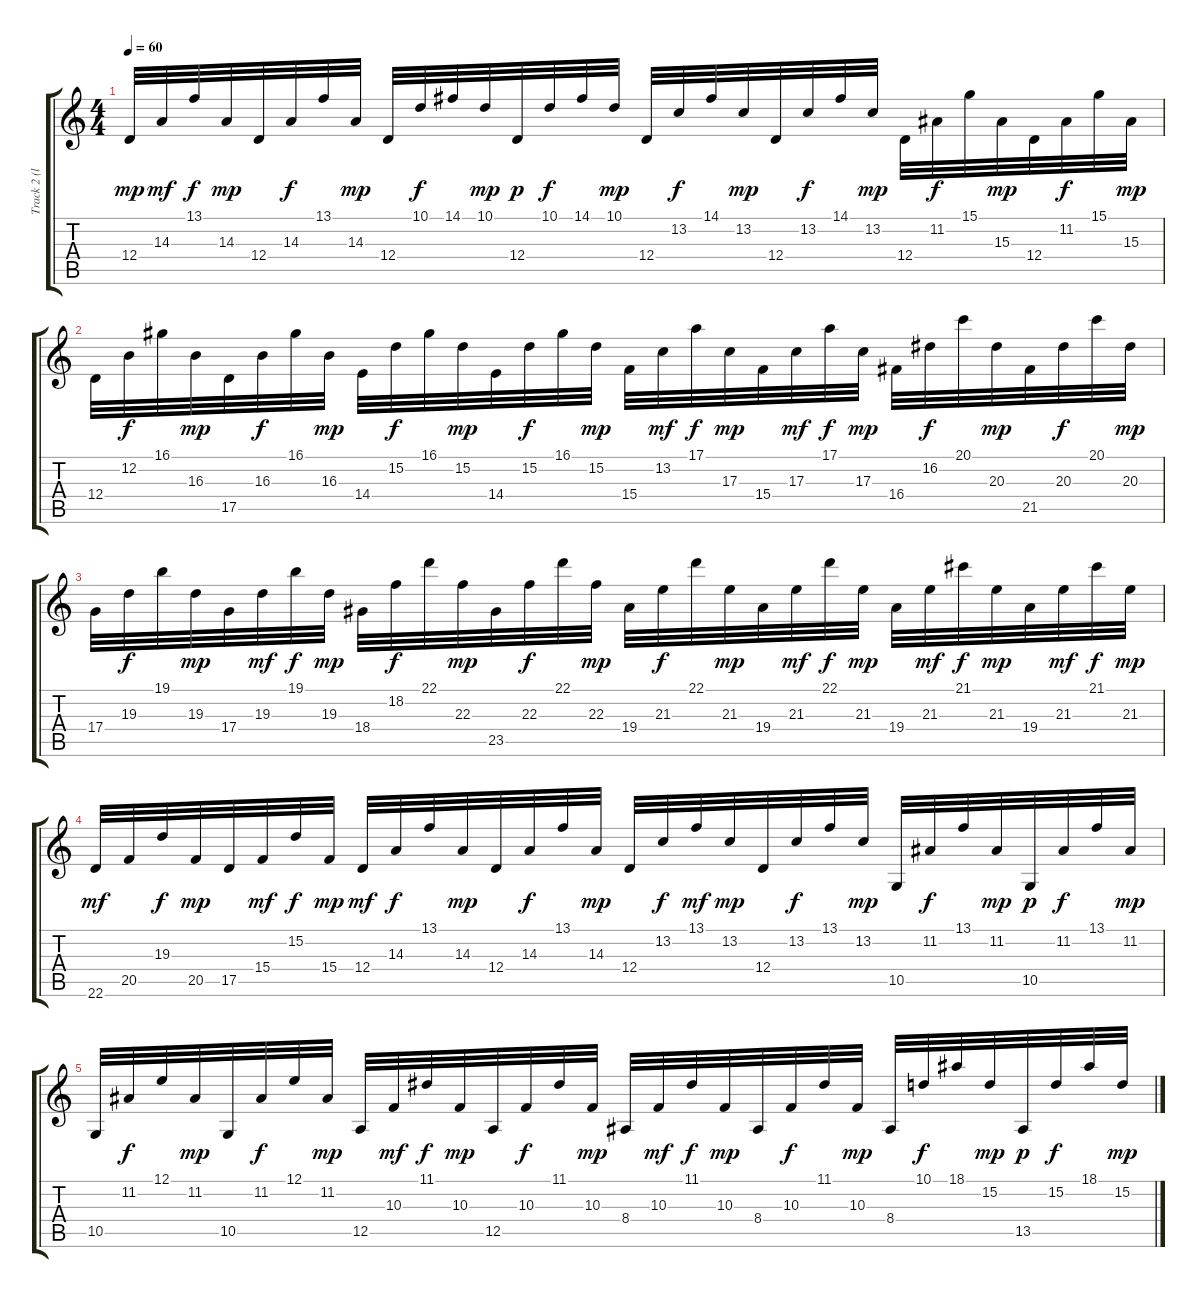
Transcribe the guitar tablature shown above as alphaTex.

\track ("Track 2 (listen)" "Track 2 (l") {instrument violin}
\staff {score tabs}
\tuning (E4 B3 G3 D3 A2 E2) {hide}
\ts (4 4)
\tempo 60
\clef g2
\ks c
12.4.32{dy mp} 14.3.32{dy mf} 13.1.32{dy f} 14.3.32{dy mp} 12.4.32 14.3.32{dy f} 13.1.32 14.3.32{dy mp} 12.4.32 10.1.32{dy f} 14.1.32 10.1.32{dy mp} 12.4.32{dy p} 10.1.32{dy f} 14.1.32 10.1.32{dy mp} 12.4.32 13.2.32{dy f} 14.1.32 13.2.32{dy mp} 12.4.32 13.2.32{dy f} 14.1.32 13.2.32{dy mp} 12.4.32 11.2.32{dy f} 15.1.32 15.3.32{dy mp} 12.4.32 11.2.32{dy f} 15.1.32 15.3.32{dy mp} |
12.4.32 12.2.32{dy f} 16.1.32 16.3.32{dy mp} 17.5.32 16.3.32{dy f} 16.1.32 16.3.32{dy mp} 14.4.32 15.2.32{dy f} 16.1.32 15.2.32{dy mp} 14.4.32 15.2.32{dy f} 16.1.32 15.2.32{dy mp} 15.4.32 13.2.32{dy mf} 17.1.32{dy f} 17.3.32{dy mp} 15.4.32 17.3.32{dy mf} 17.1.32{dy f} 17.3.32{dy mp} 16.4.32 16.2.32{dy f} 20.1.32 20.3.32{dy mp} 21.5.32 20.3.32{dy f} 20.1.32 20.3.32{dy mp} |
17.4.32 19.3.32{dy f} 19.1.32 19.3.32{dy mp} 17.4.32 19.3.32{dy mf} 19.1.32{dy f} 19.3.32{dy mp} 18.4.32 18.2.32{dy f} 22.1.32 22.3.32{dy mp} 23.5.32 22.3.32{dy f} 22.1.32 22.3.32{dy mp} 19.4.32 21.3.32{dy f} 22.1.32 21.3.32{dy mp} 19.4.32 21.3.32{dy mf} 22.1.32{dy f} 21.3.32{dy mp} 19.4.32 21.3.32{dy mf} 21.1.32{dy f} 21.3.32{dy mp} 19.4.32 21.3.32{dy mf} 21.1.32{dy f} 21.3.32{dy mp} |
22.6.32{dy mf} 20.5.32 19.3.32{dy f} 20.5.32{dy mp} 17.5.32 15.4.32{dy mf} 15.2.32{dy f} 15.4.32{dy mp} 12.4.32{dy mf} 14.3.32{dy f} 13.1.32 14.3.32{dy mp} 12.4.32 14.3.32{dy f} 13.1.32 14.3.32{dy mp} 12.4.32 13.2.32{dy f} 13.1.32{dy mf} 13.2.32{dy mp} 12.4.32 13.2.32{dy f} 13.1.32 13.2.32{dy mp} 10.5.32 11.2.32{dy f} 13.1.32 11.2.32{dy mp} 10.5.32{dy p} 11.2.32{dy f} 13.1.32 11.2.32{dy mp} |
10.5.32 11.2.32{dy f} 12.1.32 11.2.32{dy mp} 10.5.32 11.2.32{dy f} 12.1.32 11.2.32{dy mp} 12.5.32 10.3.32{dy mf} 11.1.32{dy f} 10.3.32{dy mp} 12.5.32 10.3.32{dy f} 11.1.32 10.3.32{dy mp} 8.4.32 10.3.32{dy mf} 11.1.32{dy f} 10.3.32{dy mp} 8.4.32 10.3.32{dy f} 11.1.32 10.3.32{dy mp} 8.4.32 10.1.32{dy f} 18.1.32 15.2.32{dy mp} 13.5.32{dy p} 15.2.32{dy f} 18.1.32 15.2.32{dy mp}
